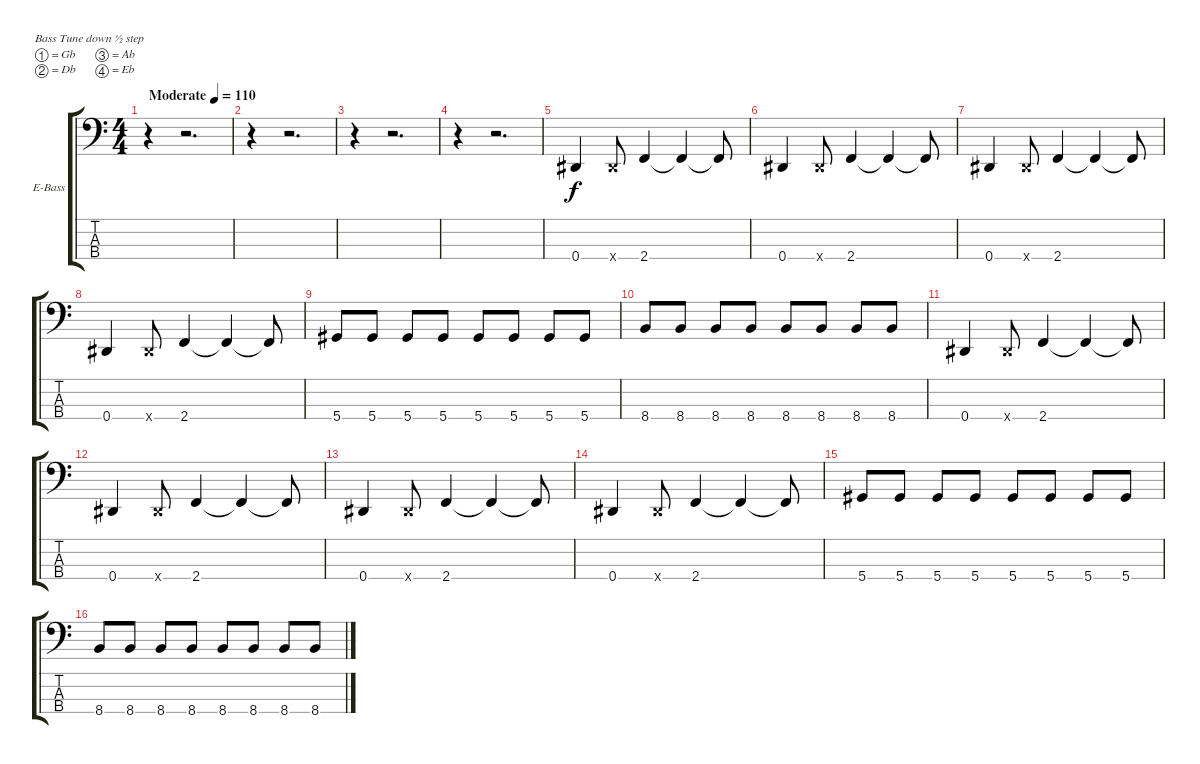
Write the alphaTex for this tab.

\bracketExtendMode groupsimilarinstruments
\firstSystemTrackNameOrientation horizontal
\otherSystemsTrackNameOrientation horizontal
\track ("Krist" "E-Bass") {instrument electricbasspick}
\staff {score tabs}
\tuning (Gb2 Db2 Ab1 Eb1)
\ts (4 4)
\beaming (8 2 2 2 2)
\tempo (110 "Moderate")
\clef f4
\ks c
r.4{dy f instrument electricbasspick} r.2{d} |
r.4 r.2{d} |
r.4 r.2{d} |
r.4 r.2{d} |
0.4.4 0.4{x}.8 2.4.4 2.4{t}.4 2.4{t}.8 |
0.4.4 0.4{x}.8 2.4.4 2.4{t}.4 2.4{t}.8 |
0.4.4 0.4{x}.8 2.4.4 2.4{t}.4 2.4{t}.8 |
0.4.4 0.4{x}.8 2.4.4 2.4{t}.4 2.4{t}.8 |
5.4.8 5.4.8 5.4.8 5.4.8 5.4.8 5.4.8 5.4.8 5.4.8 |
8.4.8 8.4.8 8.4.8 8.4.8 8.4.8 8.4.8 8.4.8 8.4.8 |
0.4.4 0.4{x}.8 2.4.4 2.4{t}.4 2.4{t}.8 |
0.4.4 0.4{x}.8 2.4.4 2.4{t}.4 2.4{t}.8 |
0.4.4 0.4{x}.8 2.4.4 2.4{t}.4 2.4{t}.8 |
0.4.4 0.4{x}.8 2.4.4 2.4{t}.4 2.4{t}.8 |
5.4.8 5.4.8 5.4.8 5.4.8 5.4.8 5.4.8 5.4.8 5.4.8 |
8.4.8 8.4.8 8.4.8 8.4.8 8.4.8 8.4.8 8.4.8 8.4.8
